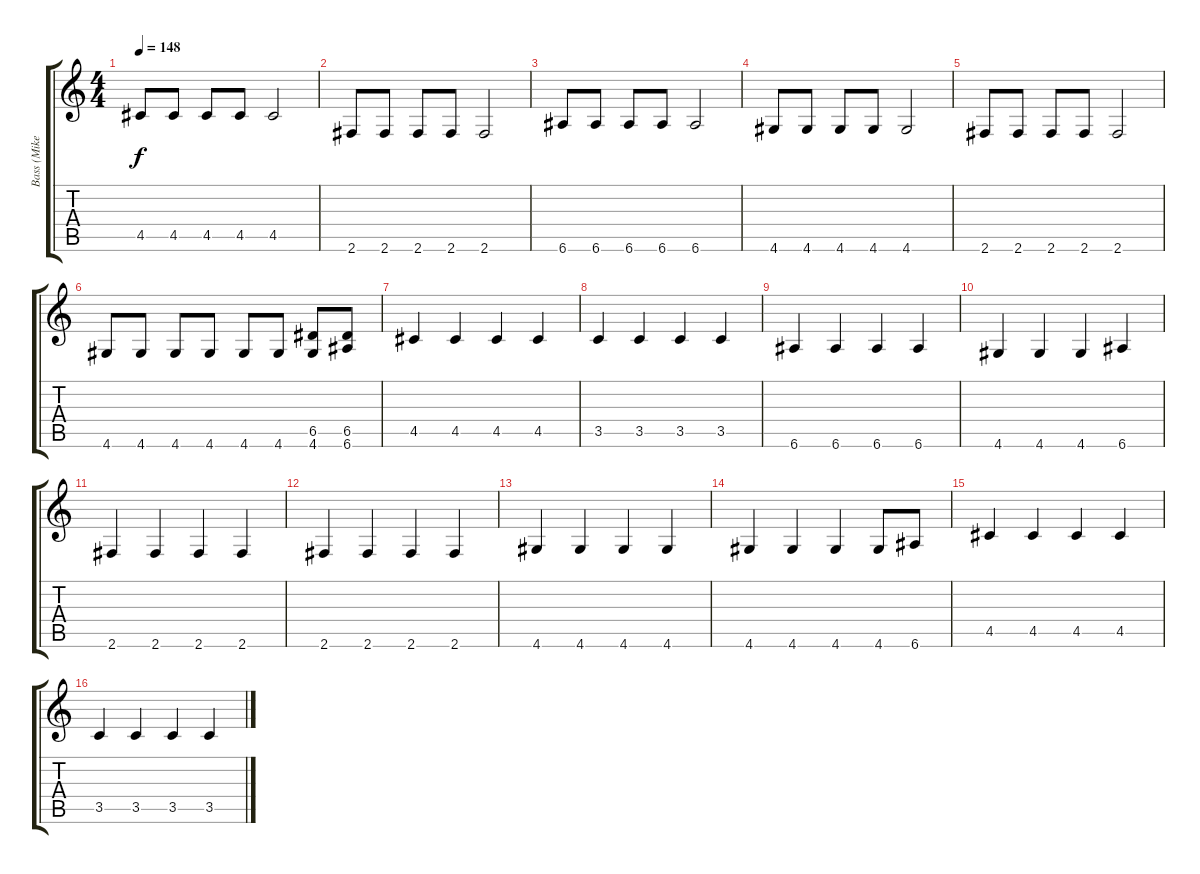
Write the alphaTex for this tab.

\track ("Bass (Mike Dirnt)" "Bass (Mike") {instrument electricbasspick}
\staff {score tabs}
\tuning (E4 B3 G3 D3 A2 E2) {hide}
\ts (4 4)
\tempo 148
\clef g2
\ks c
4.5.8{dy f} 4.5.8 4.5.8 4.5.8 4.5.2 |
2.6.8 2.6.8 2.6.8 2.6.8 2.6.2 |
6.6.8 6.6.8 6.6.8 6.6.8 6.6.2 |
4.6.8 4.6.8 4.6.8 4.6.8 4.6.2 |
2.6.8 2.6.8 2.6.8 2.6.8 2.6.2 |
4.6.8 4.6.8 4.6.8 4.6.8 4.6.8 4.6.8 (6.5 4.6).8 (6.5 6.6).8 |
4.5.4 4.5.4 4.5.4 4.5.4 |
3.5.4 3.5.4 3.5.4 3.5.4 |
6.6.4 6.6.4 6.6.4 6.6.4 |
4.6.4 4.6.4 4.6.4 6.6.4 |
2.6.4 2.6.4 2.6.4 2.6.4 |
2.6.4 2.6.4 2.6.4 2.6.4 |
4.6.4 4.6.4 4.6.4 4.6.4 |
4.6.4 4.6.4 4.6.4 4.6.8 6.6.8 |
4.5.4 4.5.4 4.5.4 4.5.4 |
3.5.4 3.5.4 3.5.4 3.5.4
